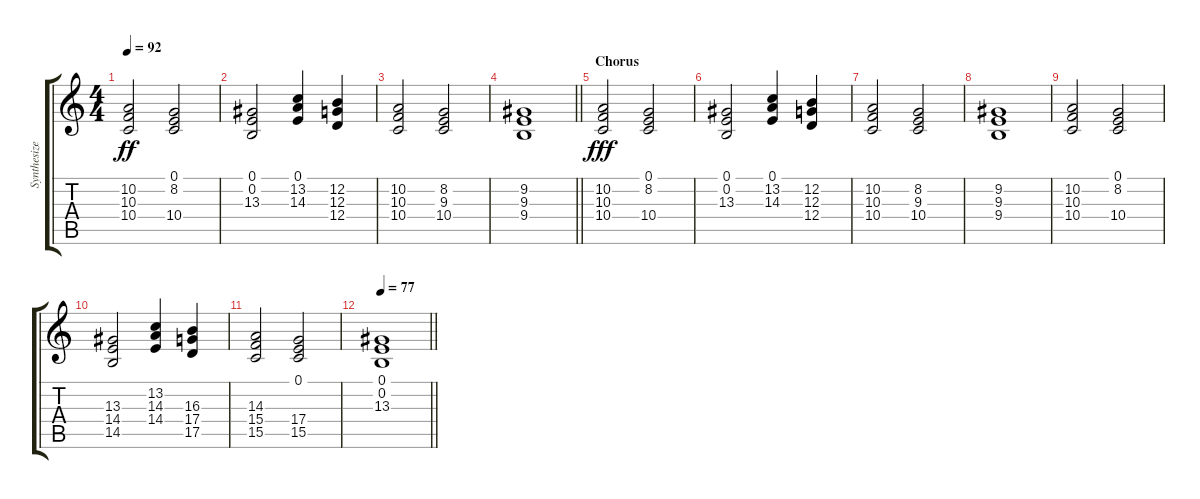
\track ("Synthesizer (Staff 1)" "Synthesize") {instrument fx1rain}
\staff {score tabs}
\tuning (E4 B3 G3 D3 A2 E2) {hide}
\ts (4 4)
\tempo 92
\clef g2
\ks c
(10.2 10.3 10.4).2{dy ff} (0.1 8.2 10.4).2 |
(0.1 0.2 13.3).2 (0.1 13.2 14.3).4 (12.2 12.3 12.4).4 |
(10.2 10.3 10.4).2 (8.2 9.3 10.4).2 |
\barLineRight lightlight
(9.2 9.3 9.4).1 |
\section ("" "Chorus")
(10.2 10.3 10.4).2{dy fff} (0.1 8.2 10.4).2 |
(0.1 0.2 13.3).2 (0.1 13.2 14.3).4 (12.2 12.3 12.4).4 |
(10.2 10.3 10.4).2 (8.2 9.3 10.4).2 |
(9.2 9.3 9.4).1 |
(10.2 10.3 10.4).2 (0.1 8.2 10.4).2 |
(13.3 14.4 14.5).2 (13.2 14.3 14.4).4 (16.3 17.4 17.5).4 |
(14.3 15.4 15.5).2 (0.1 17.4 15.5).2 |
\tempo 77
\barLineRight lightlight
(0.1 0.2 13.3).1
